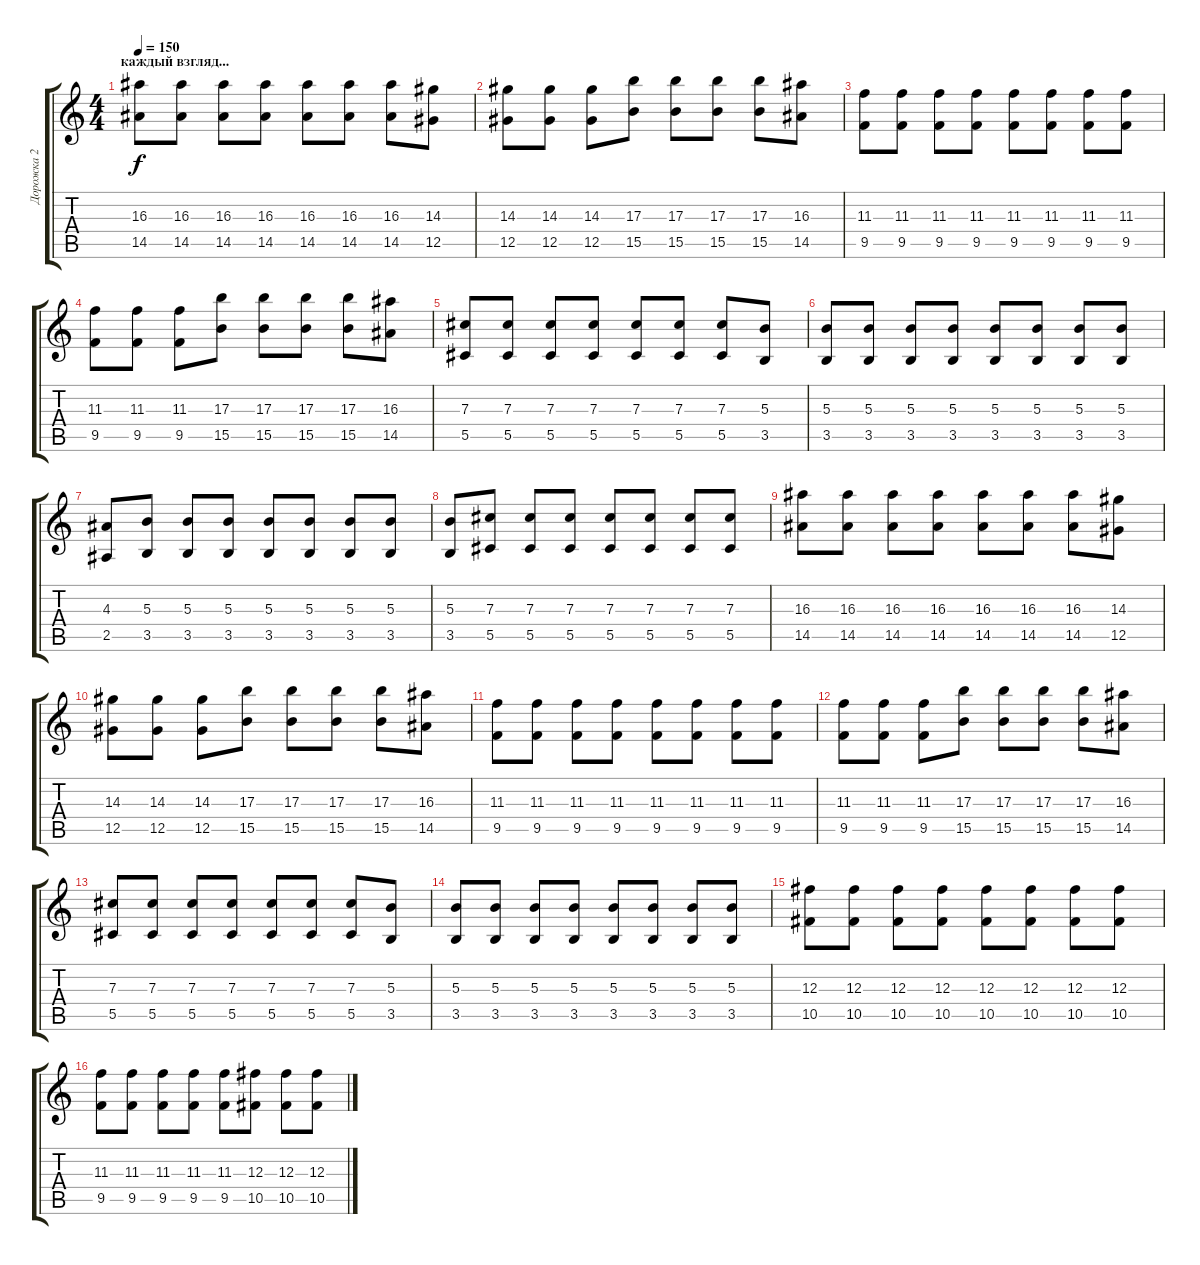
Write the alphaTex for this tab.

\track ("Дорожка 2" "Дорожка 2") {instrument distortionguitar}
\staff {score tabs}
\tuning (Eb4 Bb3 Gb3 Db3 Ab2 Db2) {hide}
\ts (4 4)
\section ("" "каждый взгляд...")
\tempo 150
\clef g2
\ks c
(16.3 14.5).8{dy f} (16.3 14.5).8 (16.3 14.5).8 (16.3 14.5).8 (16.3 14.5).8 (16.3 14.5).8 (16.3 14.5).8 (14.3 12.5).8 |
(14.3 12.5).8 (14.3 12.5).8 (14.3 12.5).8 (17.3 15.5).8 (17.3 15.5).8 (17.3 15.5).8 (17.3 15.5).8 (16.3 14.5).8 |
(11.3 9.5).8 (11.3 9.5).8 (11.3 9.5).8 (11.3 9.5).8 (11.3 9.5).8 (11.3 9.5).8 (11.3 9.5).8 (11.3 9.5).8 |
(11.3 9.5).8 (11.3 9.5).8 (11.3 9.5).8 (17.3 15.5).8 (17.3 15.5).8 (17.3 15.5).8 (17.3 15.5).8 (16.3 14.5).8 |
(7.3 5.5).8 (7.3 5.5).8 (7.3 5.5).8 (7.3 5.5).8 (7.3 5.5).8 (7.3 5.5).8 (7.3 5.5).8 (5.3 3.5).8 |
(5.3 3.5).8 (5.3 3.5).8 (5.3 3.5).8 (5.3 3.5).8 (5.3 3.5).8 (5.3 3.5).8 (5.3 3.5).8 (5.3 3.5).8 |
(4.3 2.5).8 (5.3 3.5).8 (5.3 3.5).8 (5.3 3.5).8 (5.3 3.5).8 (5.3 3.5).8 (5.3 3.5).8 (5.3 3.5).8 |
(5.3 3.5).8 (7.3 5.5).8 (7.3 5.5).8 (7.3 5.5).8 (7.3 5.5).8 (7.3 5.5).8 (7.3 5.5).8 (7.3 5.5).8 |
(16.3 14.5).8 (16.3 14.5).8 (16.3 14.5).8 (16.3 14.5).8 (16.3 14.5).8 (16.3 14.5).8 (16.3 14.5).8 (14.3 12.5).8 |
(14.3 12.5).8 (14.3 12.5).8 (14.3 12.5).8 (17.3 15.5).8 (17.3 15.5).8 (17.3 15.5).8 (17.3 15.5).8 (16.3 14.5).8 |
(11.3 9.5).8 (11.3 9.5).8 (11.3 9.5).8 (11.3 9.5).8 (11.3 9.5).8 (11.3 9.5).8 (11.3 9.5).8 (11.3 9.5).8 |
(11.3 9.5).8 (11.3 9.5).8 (11.3 9.5).8 (17.3 15.5).8 (17.3 15.5).8 (17.3 15.5).8 (17.3 15.5).8 (16.3 14.5).8 |
(7.3 5.5).8 (7.3 5.5).8 (7.3 5.5).8 (7.3 5.5).8 (7.3 5.5).8 (7.3 5.5).8 (7.3 5.5).8 (5.3 3.5).8 |
(5.3 3.5).8 (5.3 3.5).8 (5.3 3.5).8 (5.3 3.5).8 (5.3 3.5).8 (5.3 3.5).8 (5.3 3.5).8 (5.3 3.5).8 |
(12.3 10.5).8 (12.3 10.5).8 (12.3 10.5).8 (12.3 10.5).8 (12.3 10.5).8 (12.3 10.5).8 (12.3 10.5).8 (12.3 10.5).8 |
(11.3 9.5).8 (11.3 9.5).8 (11.3 9.5).8 (11.3 9.5).8 (11.3 9.5).8 (12.3 10.5).8 (12.3 10.5).8 (12.3 10.5).8
